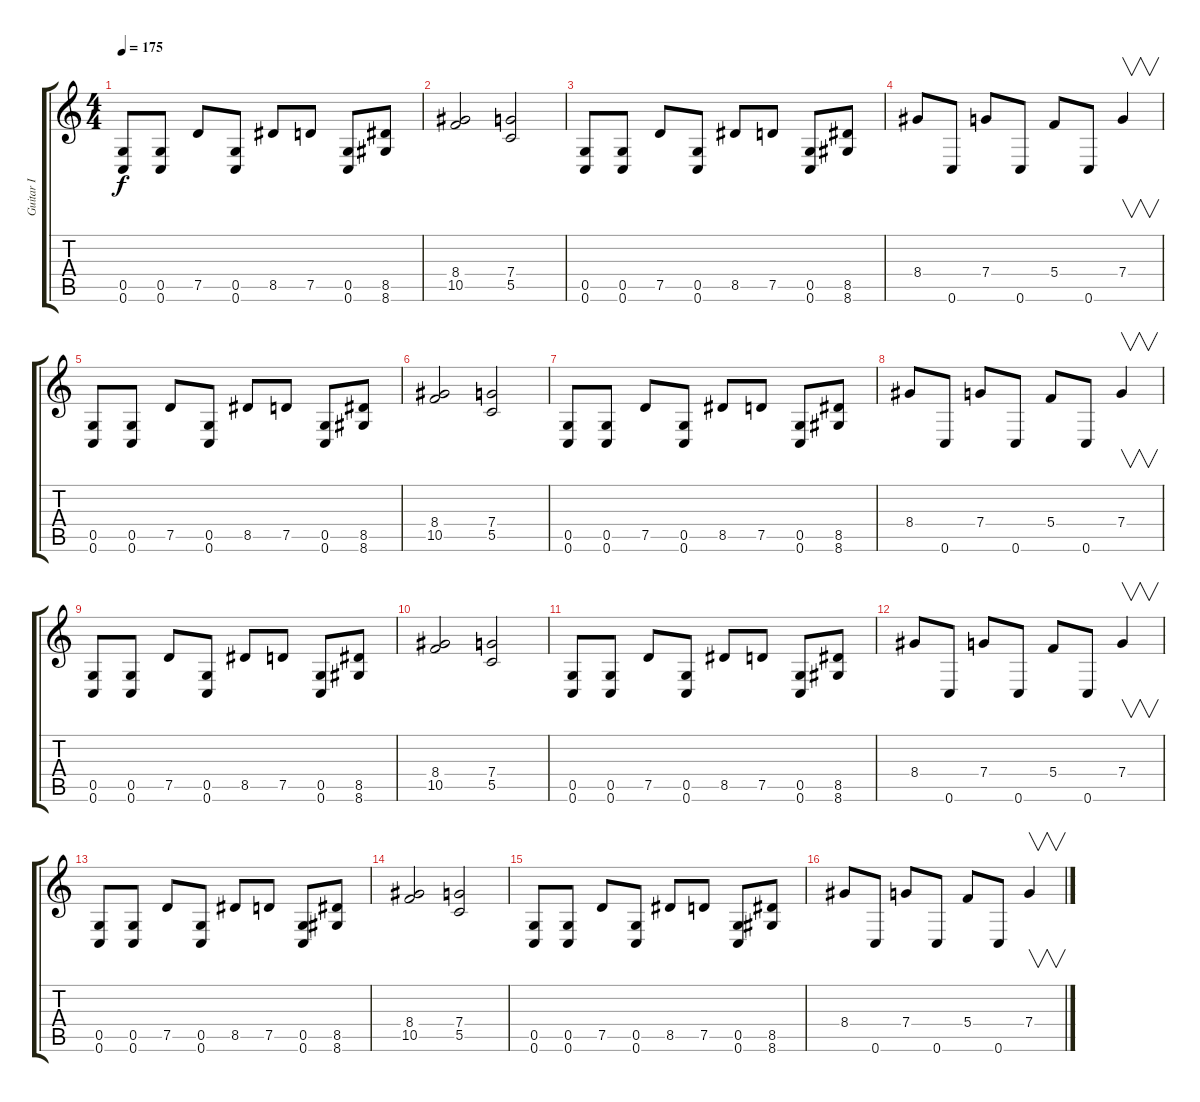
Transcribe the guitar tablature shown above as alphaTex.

\track ("Guitar I" "Guitar I") {instrument distortionguitar}
\staff {score tabs}
\tuning (D4 A3 F3 C3 G2 C2) {hide}
\ts (4 4)
\tempo 175
\clef g2
\ks c
(0.5 0.6).8{dy f} (0.5 0.6).8 7.5.8 (0.5 0.6).8 8.5.8 7.5.8 (0.5 0.6).8 (8.5 8.6).8 |
(8.4 10.5).2 (7.4 5.5).2 |
(0.5 0.6).8 (0.5 0.6).8 7.5.8 (0.5 0.6).8 8.5.8 7.5.8 (0.5 0.6).8 (8.5 8.6).8 |
8.4.8 0.6.8 7.4.8 0.6.8 5.4.8 0.6.8 7.4.4{v instrument guitarharmonics} |
(0.5 0.6).8{instrument distortionguitar} (0.5 0.6).8 7.5.8 (0.5 0.6).8 8.5.8 7.5.8 (0.5 0.6).8 (8.5 8.6).8 |
(8.4 10.5).2 (7.4 5.5).2 |
(0.5 0.6).8 (0.5 0.6).8 7.5.8 (0.5 0.6).8 8.5.8 7.5.8 (0.5 0.6).8 (8.5 8.6).8 |
8.4.8 0.6.8 7.4.8 0.6.8 5.4.8 0.6.8 7.4.4{v instrument guitarharmonics} |
(0.5 0.6).8{instrument distortionguitar} (0.5 0.6).8 7.5.8 (0.5 0.6).8 8.5.8 7.5.8 (0.5 0.6).8 (8.5 8.6).8 |
(8.4 10.5).2 (7.4 5.5).2 |
(0.5 0.6).8 (0.5 0.6).8 7.5.8 (0.5 0.6).8 8.5.8 7.5.8 (0.5 0.6).8 (8.5 8.6).8 |
8.4.8 0.6.8 7.4.8 0.6.8 5.4.8 0.6.8 7.4.4{v instrument guitarharmonics} |
(0.5 0.6).8{instrument distortionguitar} (0.5 0.6).8 7.5.8 (0.5 0.6).8 8.5.8 7.5.8 (0.5 0.6).8 (8.5 8.6).8 |
(8.4 10.5).2 (7.4 5.5).2 |
(0.5 0.6).8 (0.5 0.6).8 7.5.8 (0.5 0.6).8 8.5.8 7.5.8 (0.5 0.6).8 (8.5 8.6).8 |
8.4.8 0.6.8 7.4.8 0.6.8 5.4.8 0.6.8 7.4.4{v instrument guitarharmonics}
